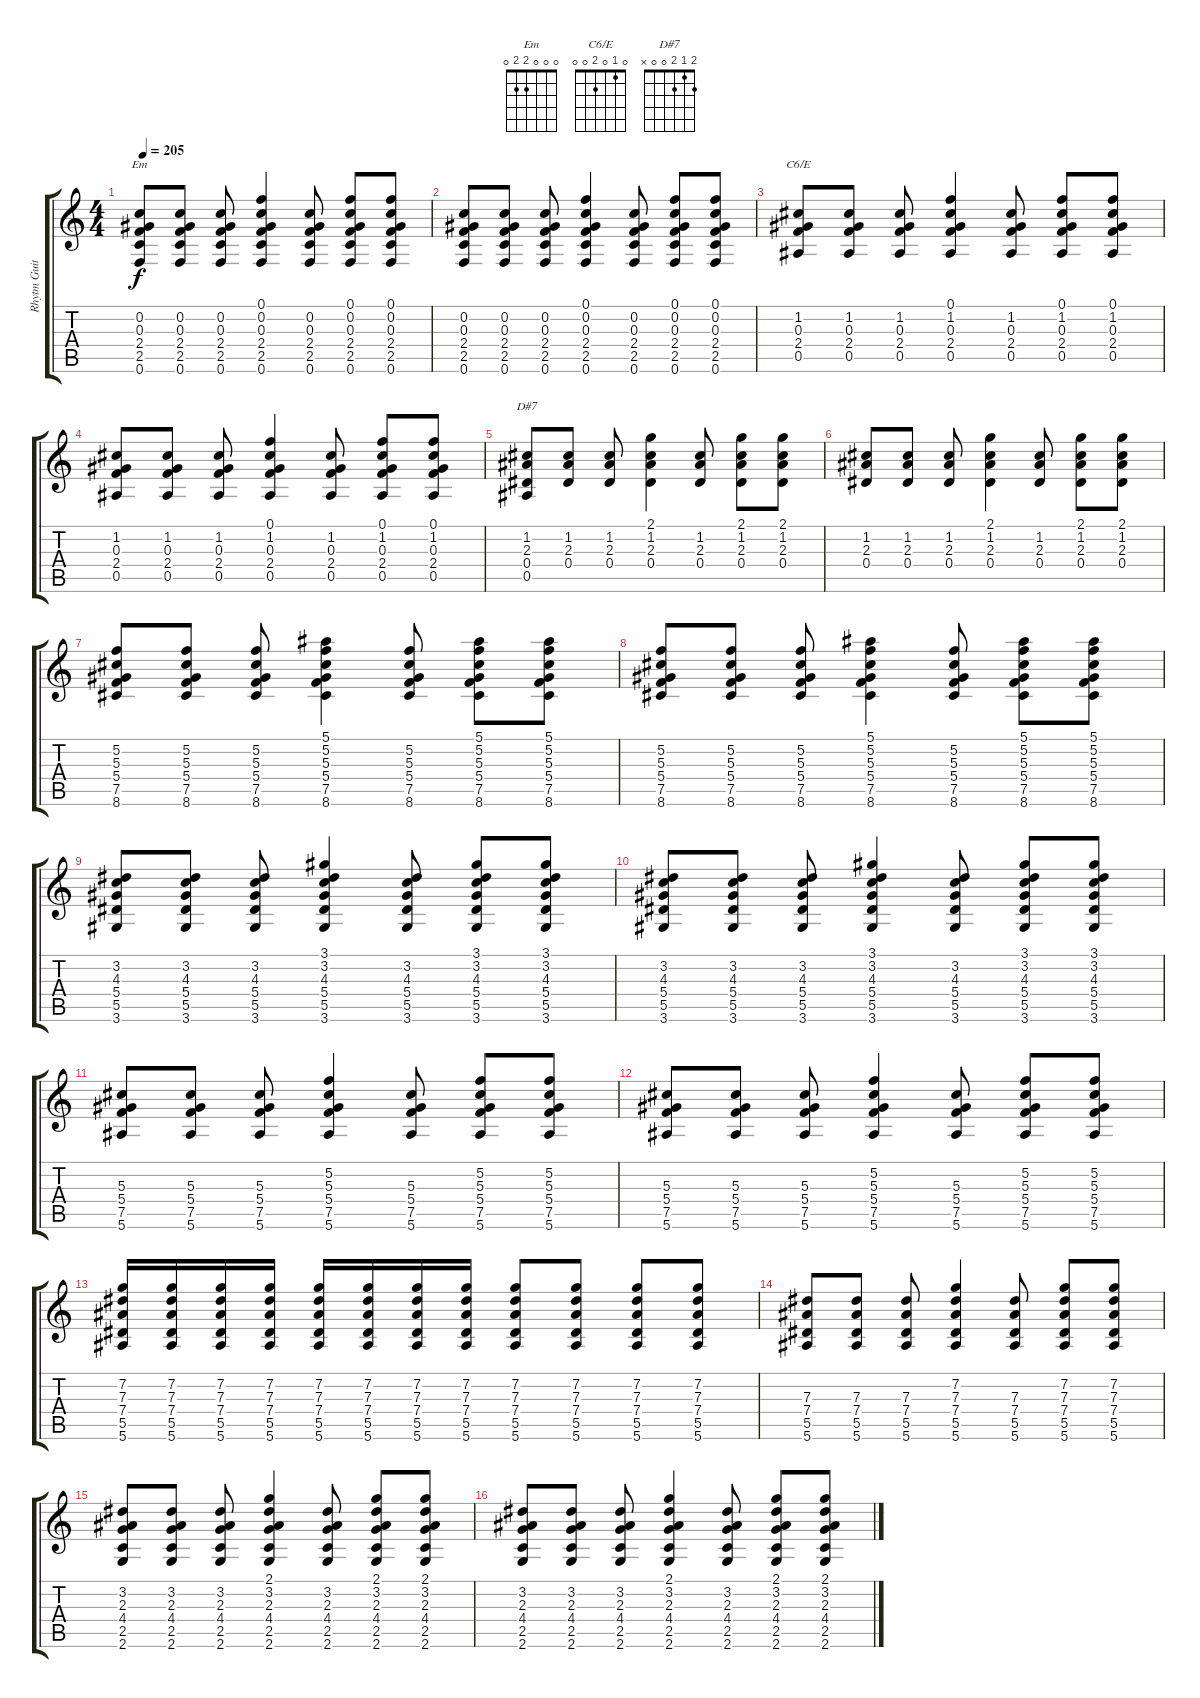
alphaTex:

\track ("Rhytm Guitar" "Rhytm Guit") {instrument acousticguitarnylon}
\staff {score tabs}
\tuning (F4 C4 Ab3 Eb3 Bb2 F2) {hide}
\chord ("Em" 0 0 0 2 2 0)
\chord ("C6/E" 0 1 0 2 0 0)
\chord ("D#7" 2 1 2 0 0 x)
\ts (4 4)
\tempo 205
\clef g2
\ks c
(0.2 0.3 2.4 2.5 0.6).8{ch "Em" dy f} (0.2 0.3 2.4 2.5 0.6).8 (0.2 0.3 2.4 2.5 0.6).8 (0.1 0.2 0.3 2.4 2.5 0.6).4 (0.2 0.3 2.4 2.5 0.6).8 (0.1 0.2 0.3 2.4 2.5 0.6).8 (0.1 0.2 0.3 2.4 2.5 0.6).8 |
(0.2 0.3 2.4 2.5 0.6).8 (0.2 0.3 2.4 2.5 0.6).8 (0.2 0.3 2.4 2.5 0.6).8 (0.1 0.2 0.3 2.4 2.5 0.6).4 (0.2 0.3 2.4 2.5 0.6).8 (0.1 0.2 0.3 2.4 2.5 0.6).8 (0.1 0.2 0.3 2.4 2.5 0.6).8 |
(1.2 0.3 2.4 0.5).8{ch "C6/E"} (1.2 0.3 2.4 0.5).8 (1.2 0.3 2.4 0.5).8 (0.1 1.2 0.3 2.4 0.5).4 (1.2 0.3 2.4 0.5).8 (0.1 1.2 0.3 2.4 0.5).8 (0.1 1.2 0.3 2.4 0.5).8 |
(1.2 0.3 2.4 0.5).8 (1.2 0.3 2.4 0.5).8 (1.2 0.3 2.4 0.5).8 (0.1 1.2 0.3 2.4 0.5).4 (1.2 0.3 2.4 0.5).8 (0.1 1.2 0.3 2.4 0.5).8 (0.1 1.2 0.3 2.4 0.5).8 |
(1.2 2.3 0.4 0.5).8{ch "D#7"} (1.2 2.3 0.4).8 (1.2 2.3 0.4).8 (2.1 1.2 2.3 0.4).4 (1.2 2.3 0.4).8 (2.1 1.2 2.3 0.4).8 (2.1 1.2 2.3 0.4).8 |
(1.2 2.3 0.4).8 (1.2 2.3 0.4).8 (1.2 2.3 0.4).8 (2.1 1.2 2.3 0.4).4 (1.2 2.3 0.4).8 (2.1 1.2 2.3 0.4).8 (2.1 1.2 2.3 0.4).8 |
(5.2 5.3 5.4 7.5 8.6).8 (5.2 5.3 5.4 7.5 8.6).8 (5.2 5.3 5.4 7.5 8.6).8 (5.1 5.2 5.3 5.4 7.5 8.6).4 (5.2 5.3 5.4 7.5 8.6).8 (5.1 5.2 5.3 5.4 7.5 8.6).8 (5.1 5.2 5.3 5.4 7.5 8.6).8 |
(5.2 5.3 5.4 7.5 8.6).8 (5.2 5.3 5.4 7.5 8.6).8 (5.2 5.3 5.4 7.5 8.6).8 (5.1 5.2 5.3 5.4 7.5 8.6).4 (5.2 5.3 5.4 7.5 8.6).8 (5.1 5.2 5.3 5.4 7.5 8.6).8 (5.1 5.2 5.3 5.4 7.5 8.6).8 |
(3.2 4.3 5.4 5.5 3.6).8 (3.2 4.3 5.4 5.5 3.6).8 (3.2 4.3 5.4 5.5 3.6).8 (3.1 3.2 4.3 5.4 5.5 3.6).4 (3.2 4.3 5.4 5.5 3.6).8 (3.1 3.2 4.3 5.4 5.5 3.6).8 (3.1 3.2 4.3 5.4 5.5 3.6).8 |
(3.2 4.3 5.4 5.5 3.6).8 (3.2 4.3 5.4 5.5 3.6).8 (3.2 4.3 5.4 5.5 3.6).8 (3.1 3.2 4.3 5.4 5.5 3.6).4 (3.2 4.3 5.4 5.5 3.6).8 (3.1 3.2 4.3 5.4 5.5 3.6).8 (3.1 3.2 4.3 5.4 5.5 3.6).8 |
(5.3 5.4 7.5 5.6).8 (5.3 5.4 7.5 5.6).8 (5.3 5.4 7.5 5.6).8 (5.2 5.3 5.4 7.5 5.6).4 (5.3 5.4 7.5 5.6).8 (5.2 5.3 5.4 7.5 5.6).8 (5.2 5.3 5.4 7.5 5.6).8 |
(5.3 5.4 7.5 5.6).8 (5.3 5.4 7.5 5.6).8 (5.3 5.4 7.5 5.6).8 (5.2 5.3 5.4 7.5 5.6).4 (5.3 5.4 7.5 5.6).8 (5.2 5.3 5.4 7.5 5.6).8 (5.2 5.3 5.4 7.5 5.6).8 |
(7.2 7.3 7.4 5.5 5.6).16 (7.2 7.3 7.4 5.5 5.6).16 (7.2 7.3 7.4 5.5 5.6).16 (7.2 7.3 7.4 5.5 5.6).16 (7.2 7.3 7.4 5.5 5.6).16 (7.2 7.3 7.4 5.5 5.6).16 (7.2 7.3 7.4 5.5 5.6).16 (7.2 7.3 7.4 5.5 5.6).16 (7.2 7.3 7.4 5.5 5.6).8 (7.2 7.3 7.4 5.5 5.6).8 (7.2 7.3 7.4 5.5 5.6).8 (7.2 7.3 7.4 5.5 5.6).8 |
(7.3 7.4 5.5 5.6).8 (7.3 7.4 5.5 5.6).8 (7.3 7.4 5.5 5.6).8 (7.2 7.3 7.4 5.5 5.6).4 (7.3 7.4 5.5 5.6).8 (7.2 7.3 7.4 5.5 5.6).8 (7.2 7.3 7.4 5.5 5.6).8 |
(3.2 2.3 4.4 2.5 2.6).8 (3.2 2.3 4.4 2.5 2.6).8 (3.2 2.3 4.4 2.5 2.6).8 (2.1 3.2 2.3 4.4 2.5 2.6).4 (3.2 2.3 4.4 2.5 2.6).8 (2.1 3.2 2.3 4.4 2.5 2.6).8 (2.1 3.2 2.3 4.4 2.5 2.6).8 |
(3.2 2.3 4.4 2.5 2.6).8 (3.2 2.3 4.4 2.5 2.6).8 (3.2 2.3 4.4 2.5 2.6).8 (2.1 3.2 2.3 4.4 2.5 2.6).4 (3.2 2.3 4.4 2.5 2.6).8 (2.1 3.2 2.3 4.4 2.5 2.6).8 (2.1 3.2 2.3 4.4 2.5 2.6).8
